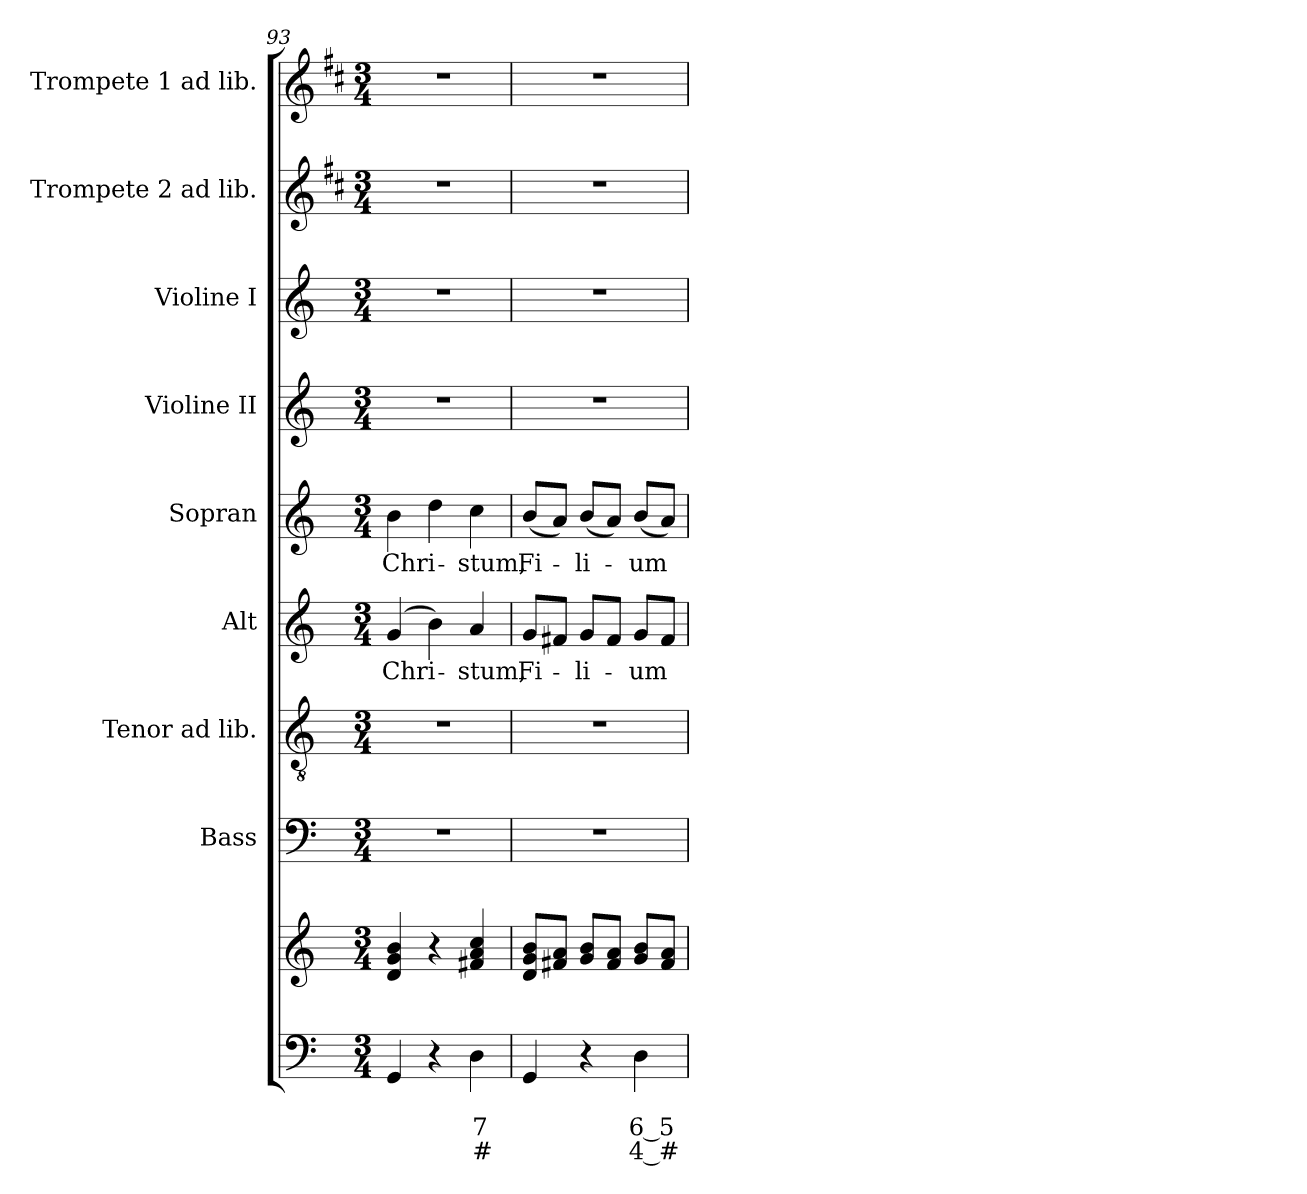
**kern	**text	**text	**text	**kern	**kern	**kern	**kern	**text	**kern	**text	**kern	**kern	**kern	**kern
*part9	*part9	*part9	*part9	*part9	*part8	*part7	*part6	*part6	*part5	*part5	*part4	*part3	*part2	*part1
*staff10	*staff10	*staff10	*staff10	*staff9	*staff8	*staff7	*staff6	*staff6	*staff5	*staff5	*staff4	*staff3	*staff2	*staff1
*	*	*	*	*	*I"Bass	*I"Tenor ad lib.	*I"Alt	*	*I"Sopran	*	*I"Violine II	*I"Violine I	*I"Trompete 2 ad lib.	*I"Trompete 1 ad lib.
*	*	*	*	*	*I'B.	*I'T.	*I'A.	*	*I'S.	*	*I'Vl. II	*I'Vl. I	*I'Trp. 2	*I'Trp. 1
*clefF4	*	*	*	*clefG2	*clefF4	*clefGv2	*clefG2	*	*clefG2	*	*clefG2	*clefG2	*clefG2	*clefG2
*	*	*	*	*	*	*	*	*	*	*	*	*	*ITrd1c2	*ITrd1c2
*k[]	*	*	*	*k[]	*k[]	*k[]	*k[]	*	*k[]	*	*k[]	*k[]	*k[]	*k[]
*C:	*	*	*	*C:	*C:	*C:	*C:	*	*C:	*	*C:	*C:	*C:	*C:
*M3/4	*	*	*	*M3/4	*M3/4	*M3/4	*M3/4	*	*M3/4	*	*M3/4	*M3/4	*M3/4	*M3/4
=93	=93	=93	=93	=93	=93	=93	=93	=93	=93	=93	=93	=93	=93	=93
!	!	!	!	!	!	!	!	!LO:LY:b	!	!LO:LY:b	!	!	!	!
4GG/	.	.	.	4d/ 4g/ 4b/	2.r	2.r	(4g/	Chri-	4b\	Chri-	2.r	2.r	2.r	2.r
4r	.	.	.	4r	.	.	4b\)	.	4dd\	.	.	.	.	.
!	!	!LO:LY:b	!LO:LY:b	!	!	!	!	!LO:LY:b	!	!LO:LY:b	!	!	!	!
4D\	.	7	#	4f#X/ 4a/ 4cc/	.	.	4a/	-stum,	4cc\	-stum,	.	.	.	.
=94	=94	=94	=94	=94	=94	=94	=94	=94	=94	=94	=94	=94	=94	=94
!	!	!	!	!	!	!	!	!LO:LY:b	!	!LO:LY:b	!	!	!	!
4GG/	.	.	.	8d/ 8g/ 8b/L	2.r	2.r	8g/L	Fi-	(<8b/L	Fi-	2.r	2.r	2.r	2.r
.	.	.	.	8f#X/ 8a/J	.	.	8f#X/J	.	8a/J)	.	.	.	.	.
!	!	!	!	!	!	!	!	!LO:LY:b	!	!LO:LY:b	!	!	!	!
4r	.	.	.	8g/ 8b/L	.	.	8g/L	-li-	(<8b/L	-li-	.	.	.	.
.	.	.	.	8f#/ 8a/J	.	.	8f#/J	.	8a/J)	.	.	.	.	.
!	!	!LO:LY:b	!LO:LY:b	!	!	!	!	!LO:LY:b	!	!LO:LY:b	!	!	!	!
4D\	.	6_5	4_#	8g/ 8b/L	.	.	8g/L	-um	(<8b/L	-um	.	.	.	.
.	.	.	.	8f#/ 8a/J	.	.	8f#/J	.	8a/J)	.	.	.	.	.
=	=	=	=	=	=	=	=	=	=	=	=	=	=	=
*-	*-	*-	*-	*-	*-	*-	*-	*-	*-	*-	*-	*-	*-	*-
